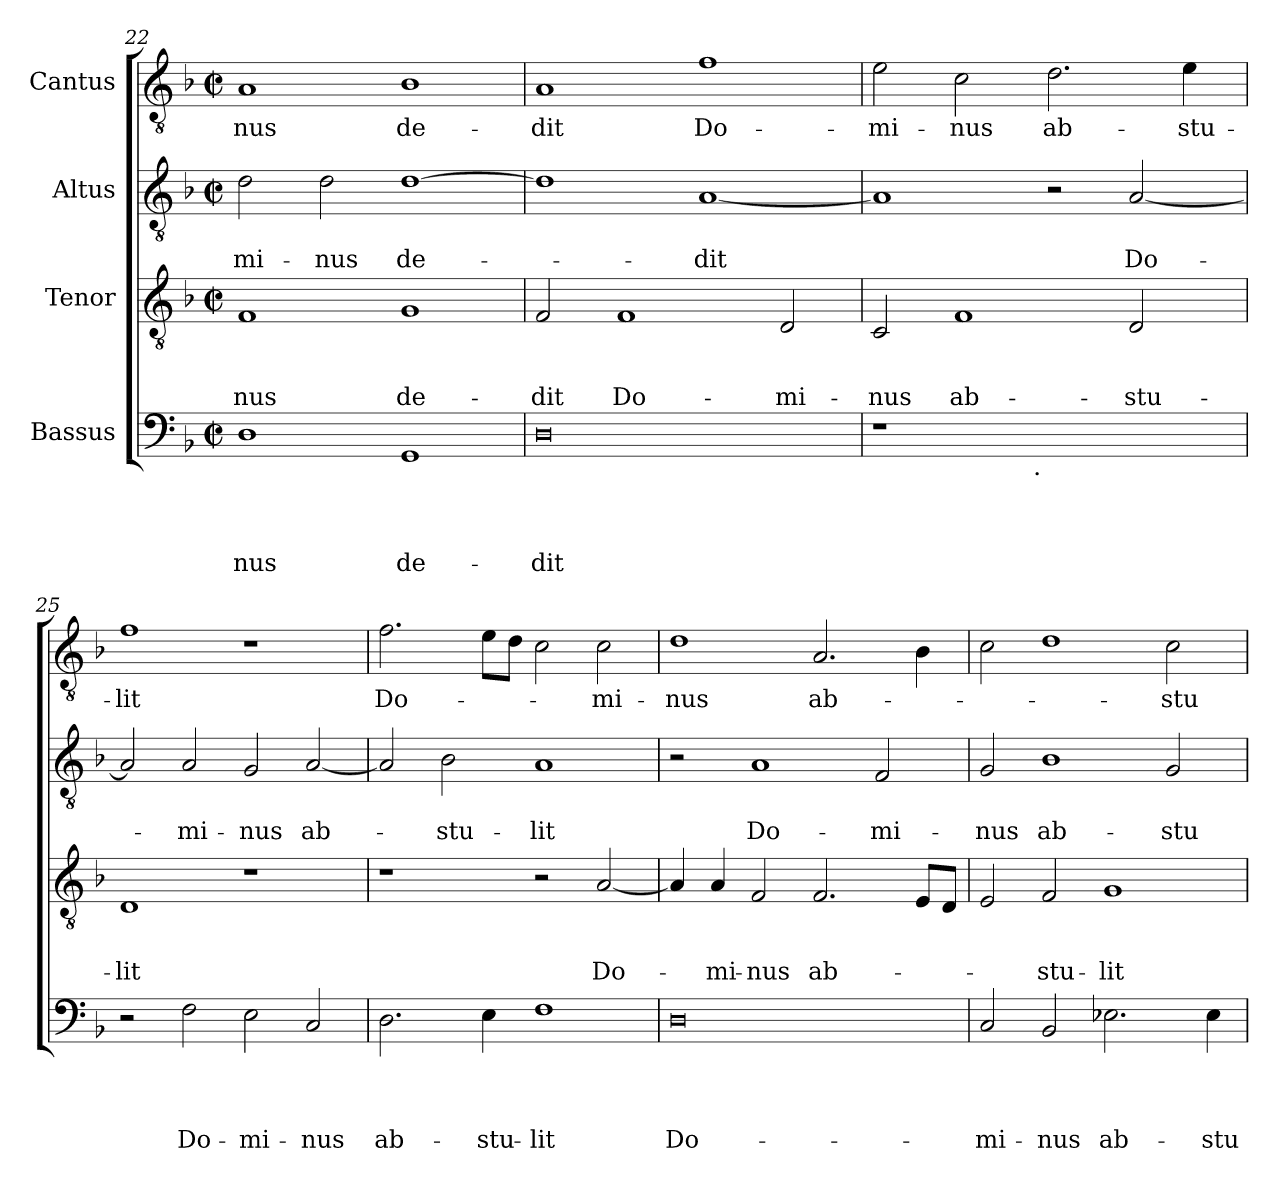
**kern	**text	**text	**text	**text	**kern	**text	**text	**text	**kern	**text	**text	**kern	**text
*part4	*part4	*part4	*part4	*part4	*part3	*part3	*part3	*part3	*part2	*part2	*part2	*part1	*part1
*staff4	*staff4	*staff4	*staff4	*staff4	*staff3	*staff3	*staff3	*staff3	*staff2	*staff2	*staff2	*staff1	*staff1
*I"Bassus	*	*	*	*	*I"Tenor	*	*	*	*I"Altus	*	*	*I"Cantus	*
*clefF4	*	*	*	*	*clefGv2	*	*	*	*clefGv2	*	*	*clefGv2	*
*k[b-]	*	*	*	*	*k[b-]	*	*	*	*k[b-]	*	*	*k[b-]	*
*F:	*	*	*	*	*F:	*	*	*	*F:	*	*	*F:	*
*M2/2	*	*	*	*	*M2/2	*	*	*	*M2/2	*	*	*M2/2	*
*met(c|)	*	*	*	*	*met(c|)	*	*	*	*met(c|)	*	*	*met(c|)	*
=22	=22	=22	=22	=22	=22	=22	=22	=22	=22	=22	=22	=22	=22
!	!	!	!	!LO:LY:b	!	!	!	!LO:LY:b	!	!	!LO:LY:b	!	!LO:LY:b
1D	.	.	.	-nus	1F	.	.	-nus	2d\	.	-mi-	1A	-nus
!	!	!	!	!	!	!	!	!	!	!	!LO:LY:b	!	!
.	.	.	.	.	.	.	.	.	2d\	.	-nus	.	.
!	!	!	!	!LO:LY:b	!	!	!	!LO:LY:b	!	!	!LO:LY:b	!	!LO:LY:b
1GG	.	.	.	de-	1G	.	.	de-	[>1d	.	de-	1B-	de-
=23	=23	=23	=23	=23	=23	=23	=23	=23	=23	=23	=23	=23	=23
!	!	!	!	!LO:LY:b	!	!	!	!LO:LY:b	!	!	!	!	!LO:LY:b
0D	.	.	.	-dit	2F/	.	.	-dit	1d]	.	.	1A	-dit
!	!	!	!	!	!	!	!	!LO:LY:b	!	!	!	!	!
.	.	.	.	.	1F	.	.	Do-	.	.	.	.	.
!	!	!	!	!	!	!	!	!	!	!	!LO:LY:b	!	!LO:LY:b
.	.	.	.	.	.	.	.	.	[<1A	.	-dit	1f	Do-
!	!	!	!	!	!	!	!	!LO:LY:b	!	!	!	!	!
.	.	.	.	.	2D/	.	.	-mi-	.	.	.	.	.
=24	=24	=24	=24	=24	=24	=24	=24	=24	=24	=24	=24	=24	=24
!	!	!	!	!	!	!	!	!LO:LY:b	!	!	!	!	!LO:LY:b
*^	*	*	*	*	*	*	*	*	*	*	*	*	*
1r	2ryy	.	.	.	.	2C/	.	.	-nus	1A]	.	.	2e\	-mi-
!	!	!	!	!	!	!	!	!	!LO:LY:b	!	!	!	!	!LO:LY:b
.	4...ryy	.	.	.	.	1F	.	.	ab-	.	.	.	2c\	-nus
!	!LO:TX:b:t=.	!	!	!	!	!	!	!	!	!	!	!	!	!
.	1ryy	.	.	.	.	.	.	.	.	.	.	.	.	.
!	!	!	!	!	!	!	!	!	!	!	!	!	!	!LO:LY:b
1ryy	.	.	.	.	.	.	.	.	.	2r	.	.	2.d\	ab-
!	!	!	!	!	!	!	!	!	!LO:LY:b	!	!	!LO:LY:b	!	!
.	.	.	.	.	.	2D/	.	.	-stu-	[<2A/	.	Do-	.	.
!	!	!	!	!	!	!	!	!	!	!	!	!	!	!LO:LY:b
.	.	.	.	.	.	.	.	.	.	.	.	.	4e\	-stu-
.	32ryy	.	.	.	.	.	.	.	.	.	.	.	.	.
=25	=25	=25	=25	=25	=25	=25	=25	=25	=25	=25	=25	=25	=25	=25
!	!	!	!	!	!	!	!	!	!LO:LY:b	!	!	!	!	!LO:LY:b
*v	*v	*	*	*	*	*	*	*	*	*	*	*	*	*
2r	.	.	.	.	1D	.	.	-lit	2A/]	.	.	1f	-lit
!	!	!	!	!LO:LY:b	!	!	!	!	!	!	!LO:LY:b	!	!
2F\	.	.	.	Do-	.	.	.	.	2A/	.	-mi-	.	.
!	!	!	!	!LO:LY:b	!	!	!	!	!	!	!LO:LY:b	!	!
2E\	.	.	.	-mi-	1r	.	.	.	2G/	.	-nus	1r	.
!	!	!	!	!LO:LY:b	!	!	!	!	!	!	!LO:LY:b	!	!
2C/	.	.	.	-nus	.	.	.	.	[<2A/	.	ab-	.	.
=26	=26	=26	=26	=26	=26	=26	=26	=26	=26	=26	=26	=26	=26
!	!	!	!	!LO:LY:b	!	!	!	!	!	!	!	!	!LO:LY:b
2.D\	.	.	.	ab-	1r	.	.	.	2A/]	.	.	2.f\	Do-
!	!	!	!	!	!	!	!	!	!	!	!LO:LY:b	!	!
.	.	.	.	.	.	.	.	.	2B-\	.	-stu-	.	.
!	!	!	!	!LO:LY:b	!	!	!	!	!	!	!	!	!
4E\	.	.	.	-stu-	.	.	.	.	.	.	.	8e\L	.
.	.	.	.	.	.	.	.	.	.	.	.	8d\J	.
!	!	!	!	!LO:LY:b	!	!	!	!	!	!	!LO:LY:b	!	!
1F	.	.	.	-lit	2r	.	.	.	1A	.	-lit	2c\	.
!	!	!	!	!	!	!	!	!LO:LY:b	!	!	!	!	!LO:LY:b
.	.	.	.	.	[>2A/	.	.	Do-	.	.	.	2c\	-mi-
!!LO:PB:g=z
=27	=27	=27	=27	=27	=27	=27	=27	=27	=27	=27	=27	=27	=27
!	!	!	!	!LO:LY:b	!	!	!	!	!	!	!	!	!LO:LY:b
0D	.	.	.	Do-	4A/]	.	.	.	2r	.	.	1d	-nus
!	!	!	!	!	!	!	!	!LO:LY:b	!	!	!	!	!
.	.	.	.	.	4A/	.	.	-mi-	.	.	.	.	.
!	!	!	!	!	!	!	!	!LO:LY:b	!	!	!LO:LY:b	!	!
.	.	.	.	.	2F/	.	.	-nus	1A	.	Do-	.	.
!	!	!	!	!	!	!	!	!LO:LY:b	!	!	!	!	!LO:LY:b
.	.	.	.	.	2.F/	.	.	ab-	.	.	.	2.A/	ab-
!	!	!	!	!	!	!	!	!	!	!	!LO:LY:b	!	!
.	.	.	.	.	.	.	.	.	2F/	.	-mi-	.	.
.	.	.	.	.	8E/L	.	.	.	.	.	.	4B-\	.
.	.	.	.	.	8D/J	.	.	.	.	.	.	.	.
=28	=28	=28	=28	=28	=28	=28	=28	=28	=28	=28	=28	=28	=28
!	!	!	!	!LO:LY:b	!	!	!	!	!	!	!LO:LY:b	!	!
2C/	.	.	.	-mi-	2E/	.	.	.	2G/	.	-nus	2c\	.
!	!	!	!	!LO:LY:b	!	!	!	!LO:LY:b	!	!	!LO:LY:b	!	!
2BB-/	.	.	.	-nus	2F/	.	.	-stu-	1B-	.	ab-	1d	.
!	!	!	!	!LO:LY:b	!	!	!	!LO:LY:b	!	!	!	!	!
2.E-X\	.	.	.	ab-	1G	.	.	-lit	.	.	.	.	.
!	!	!	!	!	!	!	!	!	!	!	!LO:LY:b	!	!LO:LY:b
.	.	.	.	.	.	.	.	.	2G/	.	-stu-	2c\	-stu-
!	!	!	!	!LO:LY:b	!	!	!	!	!	!	!	!	!
4E-\	.	.	.	-stu-	.	.	.	.	.	.	.	.	.
=	=	=	=	=	=	=	=	=	=	=	=	=	=
*-	*-	*-	*-	*-	*-	*-	*-	*-	*-	*-	*-	*-	*-
